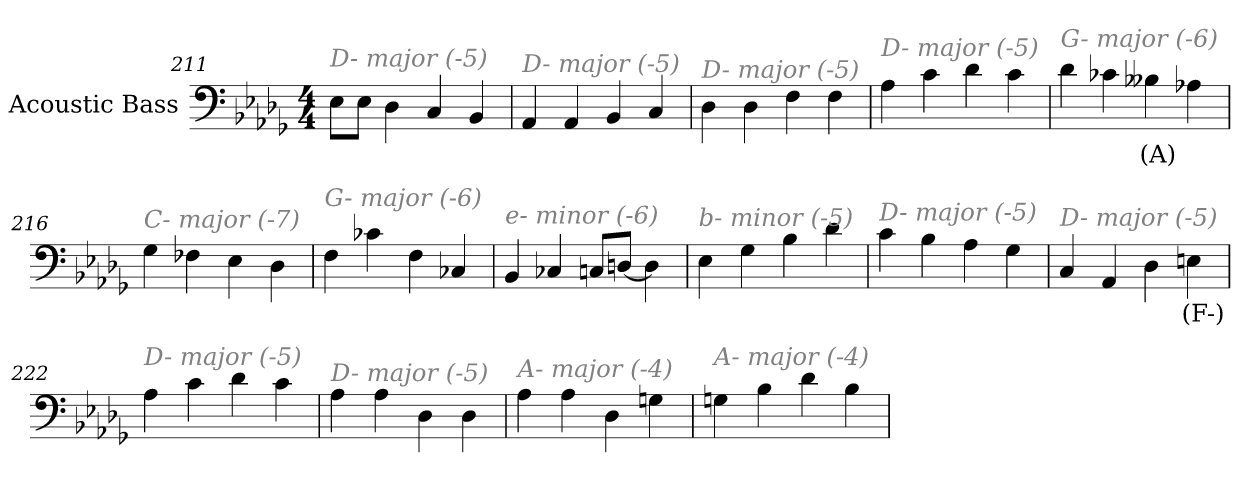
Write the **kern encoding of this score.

**kern	**text
*part1	*part1
*staff1	*staff1
*I"Acoustic Bass	*
*clefF4	*
*ITrd7c12	*
*k[b-e-a-d-g-]	*
*D-:	*
*M4/4	*
=211	=211
!LO:TX:i:color=#808080:t=D- major (-5)	!
8EE-L	.
8EE-J	.
4DD-	.
4CC	.
4BBB-	.
=212	=212
!LO:TX:i:color=#808080:t=D- major (-5)	!
4AAA-	.
4AAA-	.
4BBB-	.
4CC	.
=213	=213
!LO:TX:i:color=#808080:t=D- major (-5)	!
4DD-	.
4DD-	.
4FF	.
4FF	.
=214	=214
!LO:TX:i:color=#808080:t=D- major (-5)	!
4AA-	.
4C	.
4D-	.
4C	.
=215	=215
!LO:TX:i:color=#808080:t=G- major (-6)	!
4D-	.
4C-X	.
4BB--Xi	(A)
4AA-X	.
=216	=216
!LO:TX:i:color=#808080:t=C- major (-7)	!
4GG-	.
4FF-X	.
4EE-	.
4DD-	.
=217	=217
!LO:TX:i:color=#808080:t=G- major (-6)	!
4FF	.
4C-X	.
4FF	.
4CC-X	.
=218	=218
!LO:TX:i:color=#808080:t=e- minor (-6)	!
4BBB-	.
4CC-X	.
8CCnL	.
[8DDnJ	.
4DD]	.
=219	=219
!LO:TX:i:color=#808080:t=b- minor (-5)	!
4EE-	.
4GG-	.
4BB-	.
4D-	.
=220	=220
!LO:TX:i:color=#808080:t=D- major (-5)	!
4C	.
4BB-	.
4AA-	.
4GG-	.
=221	=221
!LO:TX:i:color=#808080:t=D- major (-5)	!
4CC	.
4AAA-	.
4DD-	.
4EEnj	(F-)
=222	=222
!LO:TX:i:color=#808080:t=D- major (-5)	!
4AA-	.
4C	.
4D-	.
4C	.
=223	=223
!LO:TX:i:color=#808080:t=D- major (-5)	!
4AA-	.
4AA-	.
4DD-	.
4DD-	.
=224	=224
!LO:TX:i:color=#808080:t=A- major (-4)	!
4AA-	.
4AA-	.
4DD-	.
4GGn	.
=225	=225
!LO:TX:i:color=#808080:t=A- major (-4)	!
4GGn	.
4BB-	.
4D-	.
4BB-	.
=	=
*-	*-
